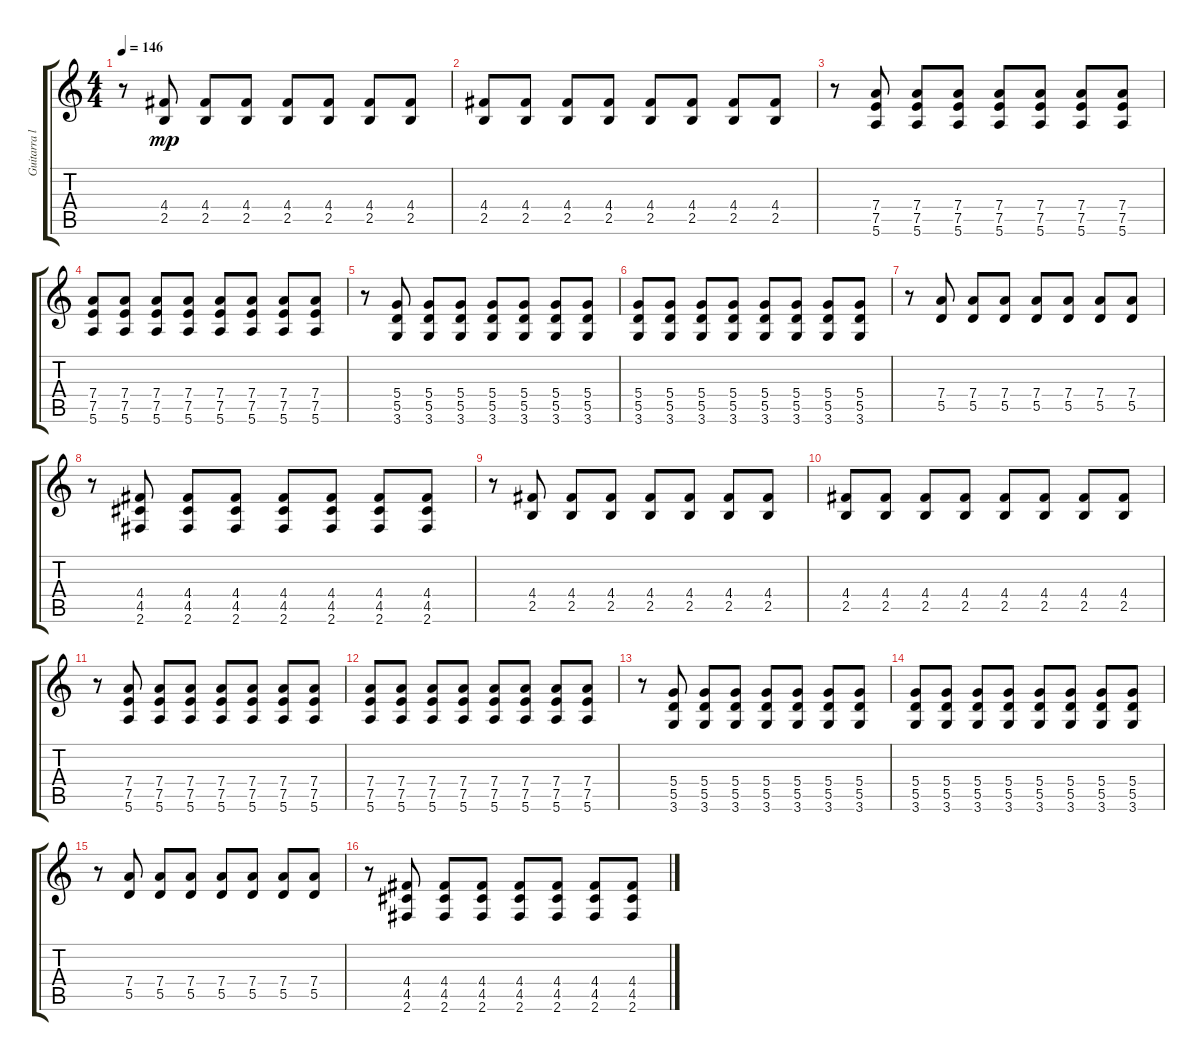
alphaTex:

\track ("Guitarra lider" "Guitarra l") {instrument electricguitarclean}
\staff {score tabs}
\tuning (E4 B3 G3 D3 A2 E2) {hide}
\ts (4 4)
\tempo 146
\clef g2
\ks c
r.8{dy mf} (4.4 2.5).8{dy mp} (4.4 2.5).8 (4.4 2.5).8 (4.4 2.5).8 (4.4 2.5).8 (4.4 2.5).8 (4.4 2.5).8 |
(4.4 2.5).8 (4.4 2.5).8 (4.4 2.5).8 (4.4 2.5).8 (4.4 2.5).8 (4.4 2.5).8 (4.4 2.5).8 (4.4 2.5).8 |
r.8 (7.4 7.5 5.6).8 (7.4 7.5 5.6).8 (7.4 7.5 5.6).8 (7.4 7.5 5.6).8 (7.4 7.5 5.6).8 (7.4 7.5 5.6).8 (7.4 7.5 5.6).8 |
(7.4 7.5 5.6).8 (7.4 7.5 5.6).8 (7.4 7.5 5.6).8 (7.4 7.5 5.6).8 (7.4 7.5 5.6).8 (7.4 7.5 5.6).8 (7.4 7.5 5.6).8 (7.4 7.5 5.6).8 |
r.8 (5.4 5.5 3.6).8 (5.4 5.5 3.6).8 (5.4 5.5 3.6).8 (5.4 5.5 3.6).8 (5.4 5.5 3.6).8 (5.4 5.5 3.6).8 (5.4 5.5 3.6).8 |
(5.4 5.5 3.6).8 (5.4 5.5 3.6).8 (5.4 5.5 3.6).8 (5.4 5.5 3.6).8 (5.4 5.5 3.6).8 (5.4 5.5 3.6).8 (5.4 5.5 3.6).8 (5.4 5.5 3.6).8 |
r.8 (7.4 5.5).8 (7.4 5.5).8 (7.4 5.5).8 (7.4 5.5).8 (7.4 5.5).8 (7.4 5.5).8 (7.4 5.5).8 |
r.8 (4.4 4.5 2.6).8 (4.4 4.5 2.6).8 (4.4 4.5 2.6).8 (4.4 4.5 2.6).8 (4.4 4.5 2.6).8 (4.4 4.5 2.6).8 (4.4 4.5 2.6).8 |
r.8 (4.4 2.5).8 (4.4 2.5).8 (4.4 2.5).8 (4.4 2.5).8 (4.4 2.5).8 (4.4 2.5).8 (4.4 2.5).8 |
(4.4 2.5).8 (4.4 2.5).8 (4.4 2.5).8 (4.4 2.5).8 (4.4 2.5).8 (4.4 2.5).8 (4.4 2.5).8 (4.4 2.5).8 |
r.8 (7.4 7.5 5.6).8 (7.4 7.5 5.6).8 (7.4 7.5 5.6).8 (7.4 7.5 5.6).8 (7.4 7.5 5.6).8 (7.4 7.5 5.6).8 (7.4 7.5 5.6).8 |
(7.4 7.5 5.6).8 (7.4 7.5 5.6).8 (7.4 7.5 5.6).8 (7.4 7.5 5.6).8 (7.4 7.5 5.6).8 (7.4 7.5 5.6).8 (7.4 7.5 5.6).8 (7.4 7.5 5.6).8 |
r.8 (5.4 5.5 3.6).8 (5.4 5.5 3.6).8 (5.4 5.5 3.6).8 (5.4 5.5 3.6).8 (5.4 5.5 3.6).8 (5.4 5.5 3.6).8 (5.4 5.5 3.6).8 |
(5.4 5.5 3.6).8 (5.4 5.5 3.6).8 (5.4 5.5 3.6).8 (5.4 5.5 3.6).8 (5.4 5.5 3.6).8 (5.4 5.5 3.6).8 (5.4 5.5 3.6).8 (5.4 5.5 3.6).8 |
r.8 (7.4 5.5).8 (7.4 5.5).8 (7.4 5.5).8 (7.4 5.5).8 (7.4 5.5).8 (7.4 5.5).8 (7.4 5.5).8 |
r.8 (4.4 4.5 2.6).8 (4.4 4.5 2.6).8 (4.4 4.5 2.6).8 (4.4 4.5 2.6).8 (4.4 4.5 2.6).8 (4.4 4.5 2.6).8 (4.4 4.5 2.6).8
